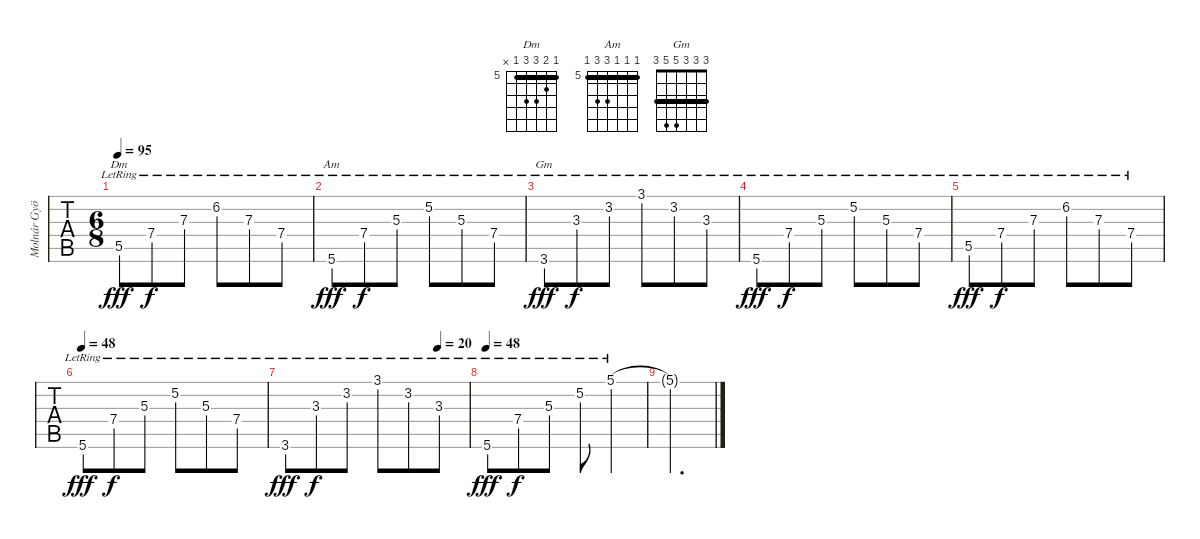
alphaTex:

\track ("Molnár György" "Molnár Gyö") {instrument electricguitarjazz}
\staff {tabs}
\tuning (E4 B3 G3 D3 A2 E2) {hide}
\chord ("Dm" 5 6 7 7 5 x) {firstfret 5 barre 5}
\chord ("Am" 5 5 5 7 7 5) {firstfret 5 barre 5}
\chord ("Gm" 3 3 3 5 5 3) {barre 3}
\ts (6 8)
\tempo 95
\clef g2
\ks dminor
5.5{hac lr}.8{ch "Dm" dy fff} 7.4{lr}.8{dy f} 7.3{lr}.8 6.2{lr}.8 7.3{lr}.8 7.4{lr}.8 |
5.6{hac lr}.8{ch "Am" dy fff} 7.4{lr}.8{dy f} 5.3{lr}.8 5.2{lr}.8 5.3{lr}.8 7.4{lr}.8 |
3.6{hac lr}.8{ch "Gm" dy fff} 3.3{lr}.8{dy f} 3.2{lr}.8 3.1{lr}.8 3.2{lr}.8 3.3{lr}.8 |
5.6{hac lr}.8{dy fff} 7.4{lr}.8{dy f} 5.3{lr}.8 5.2{lr}.8 5.3{lr}.8 7.4{lr}.8 |
5.5{hac lr}.8{dy fff} 7.4{lr}.8{dy f} 7.3{lr}.8 6.2{lr}.8 7.3{lr}.8 7.4{lr}.8 |
\tempo 48
5.6{hac lr}.8{dy fff} 7.4{lr}.8{dy f} 5.3{lr}.8 5.2{lr}.8 5.3{lr}.8 7.4{lr}.8 |
\tempo (20 0.8333333333333334)
3.6{hac lr}.8{dy fff} 3.3{lr}.8{dy f} 3.2{lr}.8 3.1{lr}.8 3.2{lr}.8 3.3{lr}.8 |
\tempo 48
5.6{hac lr}.8{dy fff} 7.4{lr}.8{dy f} 5.3{lr}.8 5.2{lr}.8 5.1{lr}.4 |
5.1{t}.2{d}
